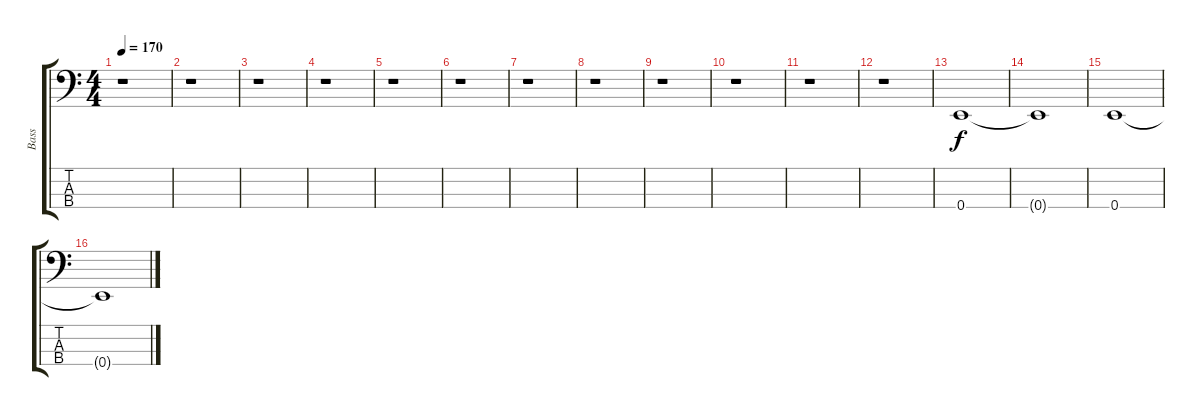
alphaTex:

\track ("Bass" "Bass") {instrument electricbassfinger}
\staff {score tabs}
\tuning (G2 D2 A1 E1) {hide}
\ts (4 4)
\tempo 170
\clef f4
\ks c
r.1{dy f instrument electricbassfinger} |
r.1 |
r.1 |
r.1 |
r.1 |
r.1 |
r.1 |
r.1 |
r.1 |
r.1 |
r.1 |
r.1 |
0.4.1 |
0.4{t}.1 |
0.4.1 |
0.4{t}.1
